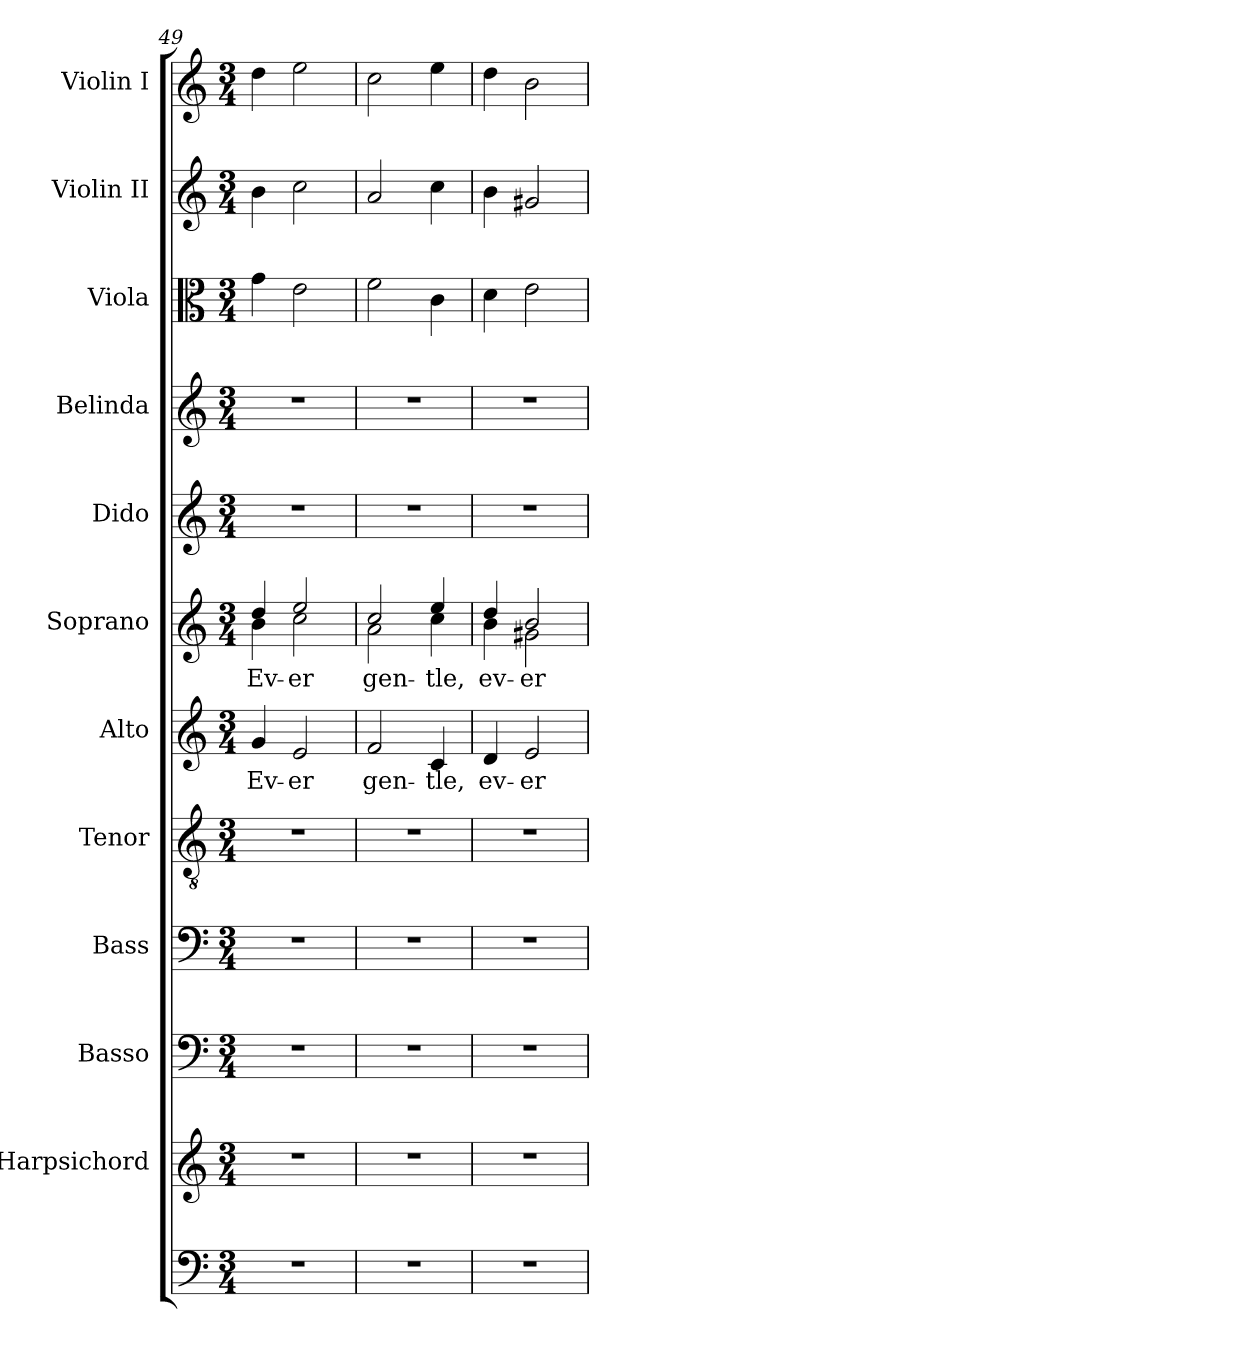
**kern	**kern	**kern	**kern	**kern	**kern	**text	**kern	**text	**kern	**kern	**kern	**kern	**kern
*part12	*part11	*part10	*part9	*part8	*part7	*part7	*part6	*part6	*part5	*part4	*part3	*part2	*part1
*staff12	*staff11	*staff10	*staff9	*staff8	*staff7	*staff7	*staff6	*staff6	*staff5	*staff4	*staff3	*staff2	*staff1
*	*I"Harpsichord	*I"Basso	*I"Bass	*I"Tenor	*I"Alto	*	*I"Soprano	*	*I"Dido	*I"Belinda	*I"Viola	*I"Violin II	*I"Violin I
*	*	*	*I'B.	*I'T.	*I'A.	*	*I'S.	*	*	*	*I'Viola	*I'Vln. II	*I'Vln. I
!!LO:LB:g=z
*clefF4	*clefG2	*clefF4	*clefF4	*clefGv2	*clefG2	*	*clefG2	*	*clefG2	*clefG2	*clefC3	*clefG2	*clefG2
*	*	*	*	*ITrd7c12	*	*	*	*	*	*	*	*	*
*k[]	*k[]	*k[]	*k[]	*k[]	*k[]	*	*k[]	*	*k[]	*k[]	*k[]	*k[]	*k[]
*C:	*C:	*C:	*C:	*C:	*C:	*	*C:	*	*C:	*C:	*C:	*C:	*C:
*M3/4	*M3/4	*M3/4	*M3/4	*M3/4	*M3/4	*	*M3/4	*	*M3/4	*M3/4	*M3/4	*M3/4	*M3/4
=49	=49	=49	=49	=49	=49	=49	=49	=49	=49	=49	=49	=49	=49
!LO:N:vis=1	!LO:N:vis=1	!LO:N:vis=1	!LO:N:vis=1	!LO:N:vis=1	!	!	!	!	!	!	!	!	!
!	!	!	!	!	!	!LO:LY:b:color=#000000	!	!	!	!	!	!	!
!	!	!	!	!	!	!	!	!LO:LY:b:color=#000000	!LO:N:vis=1	!LO:N:vis=1	!	!	!
*	*	*	*	*	*	*	*^	*	*	*	*	*	*
2.r	2.r	2.r	2.r	2.r	4gi/	Ev-	4ddi/	4bi\	Ev-	2.r	2.r	4gi\	4bi\	4ddi\
!	!	!	!	!	!	!LO:LY:b:color=#000000	!	!	!	!	!	!	!	!
!	!	!	!	!	!	!	!	!	!LO:LY:b:color=#000000	!	!	!	!	!
.	.	.	.	.	2ei/	-er	2eei/	2cci\	-er	.	.	2ei\	2cci\	2eei\
=50	=50	=50	=50	=50	=50	=50	=50	=50	=50	=50	=50	=50	=50	=50
!LO:N:vis=1	!LO:N:vis=1	!LO:N:vis=1	!LO:N:vis=1	!LO:N:vis=1	!	!	!	!	!	!	!	!	!	!
!	!	!	!	!	!	!LO:LY:b:color=#000000	!	!	!	!	!	!	!	!
!	!	!	!	!	!	!	!	!	!LO:LY:b:color=#000000	!LO:N:vis=1	!LO:N:vis=1	!	!	!
2.r	2.r	2.r	2.r	2.r	2fi/	gen-	2cci/	2ai\	gen-	2.r	2.r	2fi\	2ai/	2cci\
!	!	!	!	!	!	!LO:LY:b:color=#000000	!	!	!	!	!	!	!	!
!	!	!	!	!	!	!	!	!	!LO:LY:b:color=#000000	!	!	!	!	!
.	.	.	.	.	4ci/	-tle,	4eei/	4cci\	-tle,	.	.	4ci\	4cci\	4eei\
=51	=51	=51	=51	=51	=51	=51	=51	=51	=51	=51	=51	=51	=51	=51
!LO:N:vis=1	!LO:N:vis=1	!LO:N:vis=1	!LO:N:vis=1	!LO:N:vis=1	!	!	!	!	!	!	!	!	!	!
!	!	!	!	!	!	!LO:LY:b:color=#000000	!	!	!	!	!	!	!	!
!	!	!	!	!	!	!	!	!	!LO:LY:b:color=#000000	!LO:N:vis=1	!LO:N:vis=1	!	!	!
2.r	2.r	2.r	2.r	2.r	4di/	ev-	4ddi/	4bi\	ev-	2.r	2.r	4di\	4bi\	4ddi\
!	!	!	!	!	!	!LO:LY:b:color=#000000	!	!	!	!	!	!	!	!
!	!	!	!	!	!	!	!	!	!LO:LY:b:color=#000000	!	!	!	!	!
.	.	.	.	.	2ei/	-er	2bi/	2g#Xi\	-er	.	.	2ei\	2g#Xi/	2bi\
*	*	*	*	*	*	*	*v	*v	*	*	*	*	*	*
=	=	=	=	=	=	=	=	=	=	=	=	=	=
*-	*-	*-	*-	*-	*-	*-	*-	*-	*-	*-	*-	*-	*-
